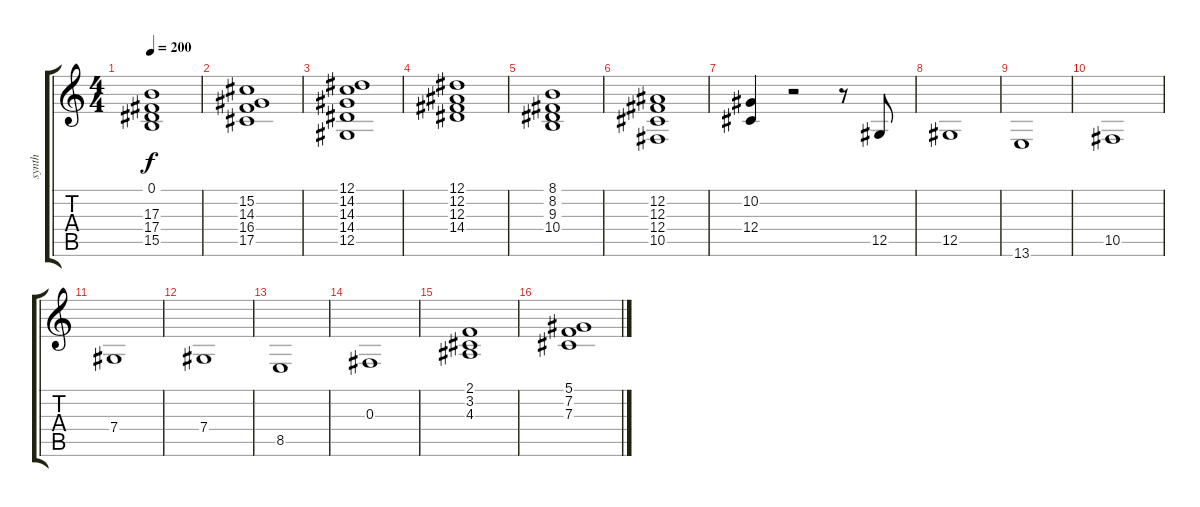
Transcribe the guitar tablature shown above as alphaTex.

\track ("synth" "synth") {instrument stringensemble1}
\staff {score tabs}
\tuning (Eb4 Bb3 Gb3 Db3 Ab2 Eb2) {hide}
\ts (4 4)
\tempo 200
\clef g2
\ks c
(0.1 17.3 17.4 15.5).1{dy f} |
(15.2 14.3 16.4 17.5).1 |
(12.1 14.2 14.3 14.4 12.5).1 |
(12.1 12.2 12.3 14.4).1 |
(8.1 8.2 9.3 10.4).1 |
(12.2 12.3 12.4 10.5).1 |
(10.2 12.4).4 r.2 r.8 12.5.8 |
12.5.1 |
13.6.1 |
10.5.1 |
7.4.1 |
7.4.1 |
8.5.1 |
0.3.1 |
(2.1 3.2 4.3).1 |
(5.1 7.2 7.3).1
